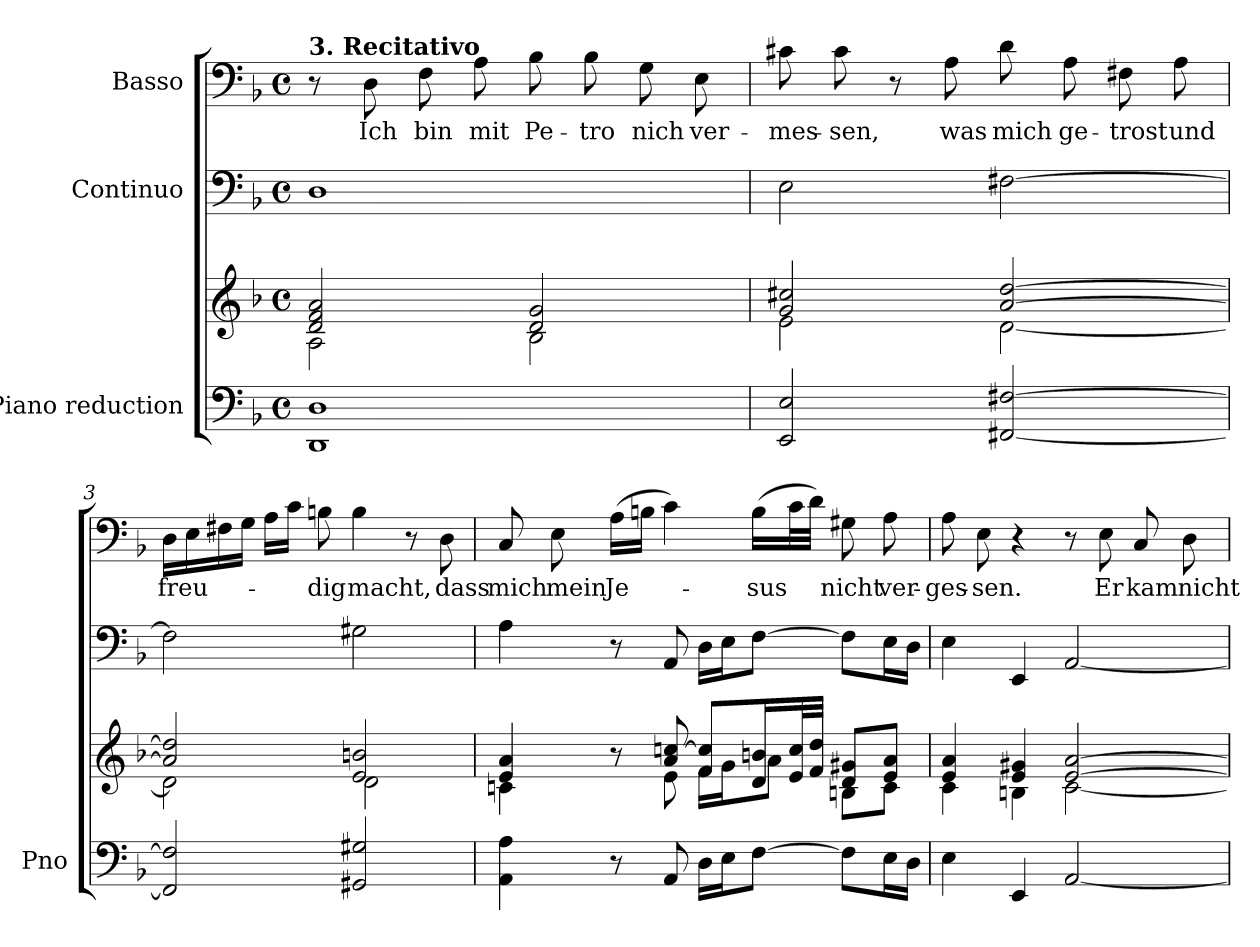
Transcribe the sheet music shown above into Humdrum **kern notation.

**kern	**kern	**kern	**kern	**text
*part3	*part3	*part2	*part1	*part1
*staff4	*staff3	*staff2	*staff1	*staff1
*I"Piano reduction	*	*I"Continuo	*I"Basso	*
*I'Pno	*	*	*	*
*clefF4	*clefG2	*clefF4	*clefF4	*
*k[b-]	*k[b-]	*k[b-]	*k[b-]	*
*M4/4	*M4/4	*M4/4	*M4/4	*
*met(c)	*met(c)	*met(c)	*met(c)	*
=1	=1	=1	=1	=1
*	*^	*	*	*
!	!	!	!	!LO:TX:a:B:t=3. Recitativo	!
1DD 1D	2d/ 2f/ 2a/	2A\	1D	8r	.
!	!	!	!	!	!LO:LY:b
.	.	.	.	8D\	Ich
!	!	!	!	!	!LO:LY:b
.	.	.	.	8F\	bin
!	!	!	!	!	!LO:LY:b
.	.	.	.	8A\	mit
!	!	!	!	!	!LO:LY:b
.	2d/ 2g/	2B-\	.	8B-\	Pe-
!	!	!	!	!	!LO:LY:b
.	.	.	.	8B-\	-tro
!	!	!	!	!	!LO:LY:b
.	.	.	.	8G\	nich
!	!	!	!	!	!LO:LY:b
.	.	.	.	8E\	ver-
=2	=2	=2	=2	=2	=2
!	!	!	!	!	!LO:LY:b
2EE/ 2E/	2g/ 2cc#X/	2e\	2E\	8c#X\	-mes-
!	!	!	!	!	!LO:LY:b
.	.	.	.	8c#\	-sen,
.	.	.	.	8r	.
!	!	!	!	!	!LO:LY:b
.	.	.	.	8A\	was
!	!	!	!	!	!LO:LY:b
[2FF#X/ [2F#X/	[2a/ [2dd/	[2d\	[2F#X\	8d\	mich
!	!	!	!	!	!LO:LY:b
.	.	.	.	8A\	ge-
!	!	!	!	!	!LO:LY:b
.	.	.	.	8F#X\	-trost
!	!	!	!	!	!LO:LY:b
.	.	.	.	8A\	und
=3	=3	=3	=3	=3	=3
!	!	!	!	!	!LO:LY:b
2FF#/] 2F#/]	2a/] 2dd/]	2d\]	2F#\]	16D\LL	freu-
.	.	.	.	16E\	.
.	.	.	.	16F#X\	.
.	.	.	.	16G\JJ	.
.	.	.	.	16A\LL	.
.	.	.	.	16c\JJ	.
!	!	!	!	!	!LO:LY:b
.	.	.	.	8Bn\	-dig
!	!	!	!	!	!LO:LY:b
2GG#X/ 2G#X/	2e/ 2bn/	2d\	2G#X\	4B\	macht,
.	.	.	.	8r	.
!	!	!	!	!	!LO:LY:b
.	.	.	.	8D\	dass
!!LO:LB:g=z
=4	=4	=4	=4	=4	=4
!	!	!	!	!	!LO:LY:b
4AA\ 4A\	4e/ 4a/	4cn\	4A\	8C/	mich
!	!	!	!	!	!LO:LY:b
.	.	.	.	8E\	mein
!	!	!	!	!	!LO:LY:b
8r	8r	8ryy	8r	(>16A\LL	Je-
.	.	.	.	16Bn\JJ	.
8AA/	8a/ [8ccn/	8e\	8AA/	4c\)	.
16D\LL	8f/ 8cc/]L	16f\LL	16D\LL	.	.
16E\J	.	16g\J	16E\J	.	.
!	!	!	!	!	!LO:LY:b
[8F\J	16d/ 16bn/L	8a\J	[8F\J	(>16B\LL	-sus
.	32e/ 32cc/L	.	.	32c\L	.
.	32f/ 32dd/JJJ	.	.	32d\JJJ)	.
!	!	!	!	!	!LO:LY:b
8F\L]	8d/ 8g#X/L	8Bn\L	8F\L]	8G#X\	nicht
!	!	!	!	!	!LO:LY:b
16E\L	8e/ 8a/J	8c\J	16E\L	8A\	ver-
16D\JJ	.	.	16D\JJ	.	.
=5	=5	=5	=5	=5	=5
!	!	!	!	!	!LO:LY:b
4E\	4e/ 4a/	4c\	4E\	8A\	-ges-
!	!	!	!	!	!LO:LY:b
.	.	.	.	8E\	-sen.
4EE/	4e/ 4g#X/	4Bn\	4EE/	4r	.
[2AA/	[2e/ [2a/	[2c\	[2AA/	8r	.
!	!	!	!	!	!LO:LY:b
.	.	.	.	8E\	Er
!	!	!	!	!	!LO:LY:b
.	.	.	.	8C/	kam
!	!	!	!	!	!LO:LY:b
.	.	.	.	8D\	nicht
*	*v	*v	*	*	*
=	=	=	=	=
*-	*-	*-	*-	*-
